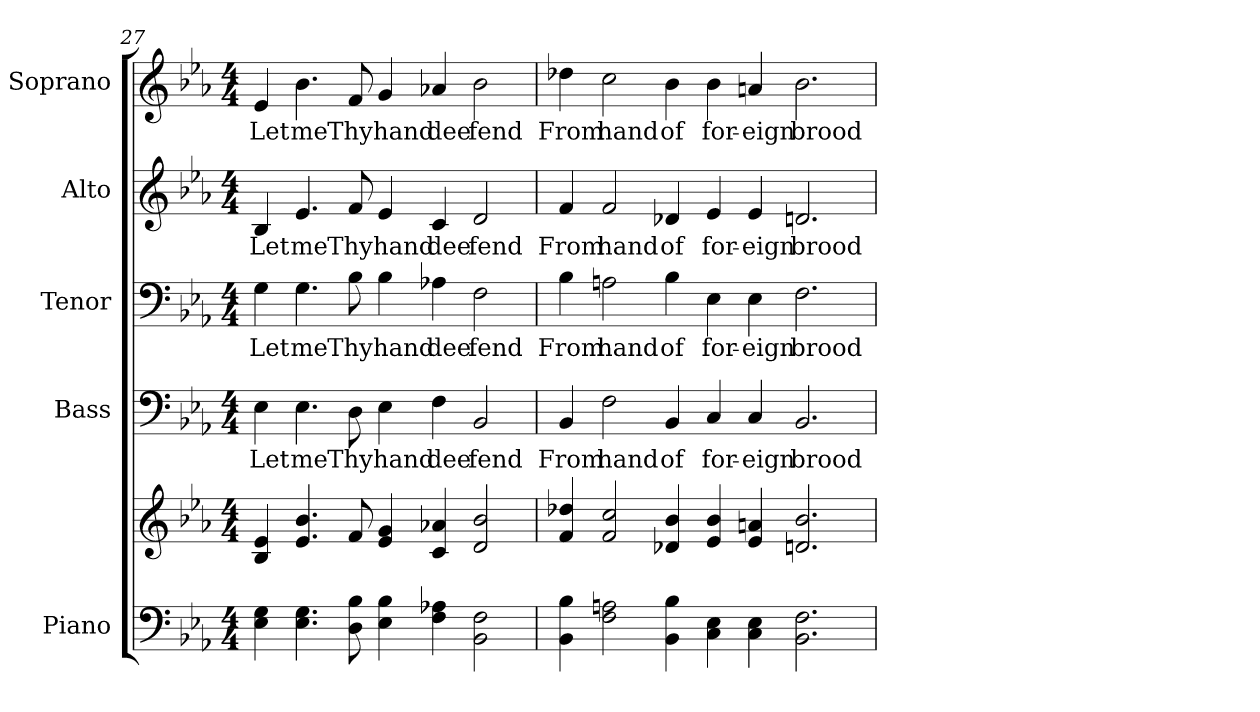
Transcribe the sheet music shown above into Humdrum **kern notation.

**kern	**kern	**kern	**text	**kern	**text	**kern	**text	**kern	**text
*part5	*part5	*part4	*part4	*part3	*part3	*part2	*part2	*part1	*part1
*staff6	*staff5	*staff4	*staff4	*staff3	*staff3	*staff2	*staff2	*staff1	*staff1
*I"Piano	*	*I"Bass	*	*I"Tenor	*	*I"Alto	*	*I"Soprano	*
*I'Pno.	*	*I'B.	*	*I'T.	*	*I'A.	*	*I'S.	*
!!LO:PB:g=z
*clefF4	*clefG2	*clefF4	*	*clefF4	*	*clefG2	*	*clefG2	*
*k[b-e-a-]	*k[b-e-a-]	*k[b-e-a-]	*	*k[b-e-a-]	*	*k[b-e-a-]	*	*k[b-e-a-]	*
*E-:	*E-:	*E-:	*	*E-:	*	*E-:	*	*E-:	*
*M4/4	*M4/4	*M4/4	*	*M4/4	*	*M4/4	*	*M4/4	*
=27	=27	=27	=27	=27	=27	=27	=27	=27	=27
!	!	!	!LO:LY:b:color=#000000	!	!	!	!	!	!
!	!	!	!	!	!LO:LY:b:color=#000000	!	!	!	!
!	!	!	!	!	!	!	!LO:LY:b:color=#000000	!	!
!	!	!	!	!	!	!	!	!	!LO:LY:b:color=#000000
4E-i\ 4Gi	4B-i/ 4e-i	4E-i\	Let	4Gi\	Let	4B-i/	Let	4e-i/	Let
!	!	!	!LO:LY:b:color=#000000	!	!	!	!	!	!
!	!	!	!	!	!LO:LY:b:color=#000000	!	!	!	!
!	!	!	!	!	!	!	!LO:LY:b:color=#000000	!	!
!	!	!	!	!	!	!	!	!	!LO:LY:b:color=#000000
4.E-i\ 4.Gi	4.e-i/ 4.b-i	4.E-i\	me	4.Gi\	me	4.e-i/	me	4.b-i\	me
!	!	!	!LO:LY:b:color=#000000	!	!	!	!	!	!
!	!	!	!	!	!LO:LY:b:color=#000000	!	!	!	!
!	!	!	!	!	!	!	!LO:LY:b:color=#000000	!	!
!	!	!	!	!	!	!	!	!	!LO:LY:b:color=#000000
8Di\ 8B-i	8fi/	8Di\	Thy	8B-i\	Thy	8fi/	Thy	8fi/	Thy
!	!	!	!LO:LY:b:color=#000000	!	!	!	!	!	!
!	!	!	!	!	!LO:LY:b:color=#000000	!	!	!	!
!	!	!	!	!	!	!	!LO:LY:b:color=#000000	!	!
!	!	!	!	!	!	!	!	!	!LO:LY:b:color=#000000
4E-i\ 4B-i	4e-i/ 4gi	4E-i\	hand	4B-i\	hand	4e-i/	hand	4gi/	hand
!	!	!	!LO:LY:b:color=#000000	!	!	!	!	!	!
!	!	!	!	!	!LO:LY:b:color=#000000	!	!	!	!
!	!	!	!	!	!	!	!LO:LY:b:color=#000000	!	!
!	!	!	!	!	!	!	!	!	!LO:LY:b:color=#000000
4Fi\ 4A-Xi	4ci/ 4a-Xi	4Fi\	dee	4A-Xi\	dee	4ci/	dee	4a-Xi/	dee
!	!	!	!LO:LY:b:color=#000000	!	!	!	!	!	!
!	!	!	!	!	!LO:LY:b:color=#000000	!	!	!	!
!	!	!	!	!	!	!	!LO:LY:b:color=#000000	!	!
!	!	!	!	!	!	!	!	!	!LO:LY:b:color=#000000
2BB-i\ 2Fi	2di/ 2b-i	2BB-i/	fend	2Fi\	fend	2di/	fend	2b-i\	fend
!!LO:PB:g=z
=28	=28	=28	=28	=28	=28	=28	=28	=28	=28
!	!	!	!LO:LY:b:color=#000000	!	!	!	!	!	!
!	!	!	!	!	!LO:LY:b:color=#000000	!	!	!	!
!	!	!	!	!	!	!	!LO:LY:b:color=#000000	!	!
!	!	!	!	!	!	!	!	!	!LO:LY:b:color=#000000
4BB-i\ 4B-i	4fi/ 4dd-Xi	4BB-i/	From	4B-i\	From	4fi/	From	4dd-Xi\	From
!	!	!	!LO:LY:b:color=#000000	!	!	!	!	!	!
!	!	!	!	!	!LO:LY:b:color=#000000	!	!	!	!
!	!	!	!	!	!	!	!LO:LY:b:color=#000000	!	!
!	!	!	!	!	!	!	!	!	!LO:LY:b:color=#000000
2Fi\ 2Ani	2fi/ 2cci	2Fi\	hand	2Ani\	hand	2fi/	hand	2cci\	hand
!	!	!	!LO:LY:b:color=#000000	!	!	!	!	!	!
!	!	!	!	!	!LO:LY:b:color=#000000	!	!	!	!
!	!	!	!	!	!	!	!LO:LY:b:color=#000000	!	!
!	!	!	!	!	!	!	!	!	!LO:LY:b:color=#000000
4BB-i\ 4B-i	4d-Xi/ 4b-i	4BB-i/	of	4B-i\	of	4d-Xi/	of	4b-i\	of
!	!	!	!LO:LY:b:color=#000000	!	!	!	!	!	!
!	!	!	!	!	!LO:LY:b:color=#000000	!	!	!	!
!	!	!	!	!	!	!	!LO:LY:b:color=#000000	!	!
!	!	!	!	!	!	!	!	!	!LO:LY:b:color=#000000
4Ci\ 4E-i	4e-i/ 4b-i	4Ci/	for-	4E-i\	for-	4e-i/	for-	4b-i\	for-
!	!	!	!LO:LY:b:color=#000000	!	!	!	!	!	!
!	!	!	!	!	!LO:LY:b:color=#000000	!	!	!	!
!	!	!	!	!	!	!	!LO:LY:b:color=#000000	!	!
!	!	!	!	!	!	!	!	!	!LO:LY:b:color=#000000
4Ci\ 4E-i	4e-i/ 4ani	4Ci/	-eign	4E-i\	-eign	4e-i/	-eign	4ani/	-eign
!	!	!	!LO:LY:b:color=#000000	!	!	!	!	!	!
!	!	!	!	!	!LO:LY:b:color=#000000	!	!	!	!
!	!	!	!	!	!	!	!LO:LY:b:color=#000000	!	!
!	!	!	!	!	!	!	!	!	!LO:LY:b:color=#000000
2.BB-i\ 2.Fi	2.dni/ 2.b-i	2.BB-i/	brood	2.Fi\	brood	2.dni/	brood	2.b-i\	brood
=	=	=	=	=	=	=	=	=	=
*-	*-	*-	*-	*-	*-	*-	*-	*-	*-
